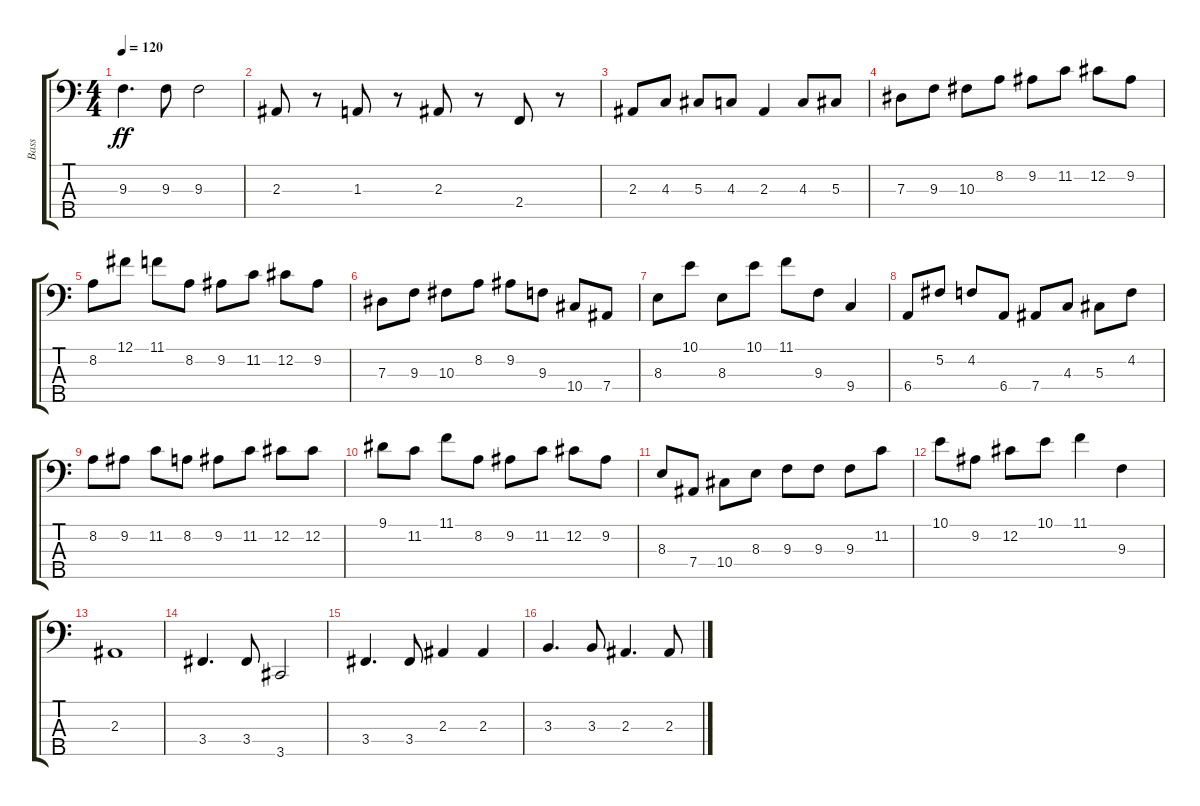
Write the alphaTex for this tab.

\track ("Bass" "Bass") {instrument electricbassfinger}
\staff {score tabs}
\tuning (Gb2 Db2 Ab1 Eb1 Bb0) {hide}
\ts (4 4)
\tempo 120
\clef f4
\ks c
9.3.4{d dy ff} 9.3.8 9.3.2 |
2.3.8 r.8 1.3.8 r.8 2.3.8 r.8 2.4.8 r.8 |
2.3.8 4.3.8 5.3.8 4.3.8 2.3.4 4.3.8 5.3.8 |
7.3.8 9.3.8 10.3.8 8.2.8 9.2.8 11.2.8 12.2.8 9.2.8 |
8.2.8 12.1.8 11.1.8 8.2.8 9.2.8 11.2.8 12.2.8 9.2.8 |
7.3.8 9.3.8 10.3.8 8.2.8 9.2.8 9.3.8 10.4.8 7.4.8 |
8.3.8 10.1.8 8.3.8 10.1.8 11.1.8 9.3.8 9.4.4 |
6.4.8 5.2.8 4.2.8 6.4.8 7.4.8 4.3.8 5.3.8 4.2.8 |
8.2.8 9.2.8 11.2.8 8.2.8 9.2.8 11.2.8 12.2.8 12.2.8 |
9.1.8 11.2.8 11.1.8 8.2.8 9.2.8 11.2.8 12.2.8 9.2.8 |
8.3.8 7.4.8 10.4.8 8.3.8 9.3.8 9.3.8 9.3.8 11.2.8 |
10.1.8 9.2.8 12.2.8 10.1.8 11.1.4 9.3.4 |
2.3.1 |
3.4.4{d} 3.4.8 3.5.2 |
3.4.4{d} 3.4.8 2.3.4 2.3.4 |
3.3.4{d} 3.3.8 2.3.4{d} 2.3.8
